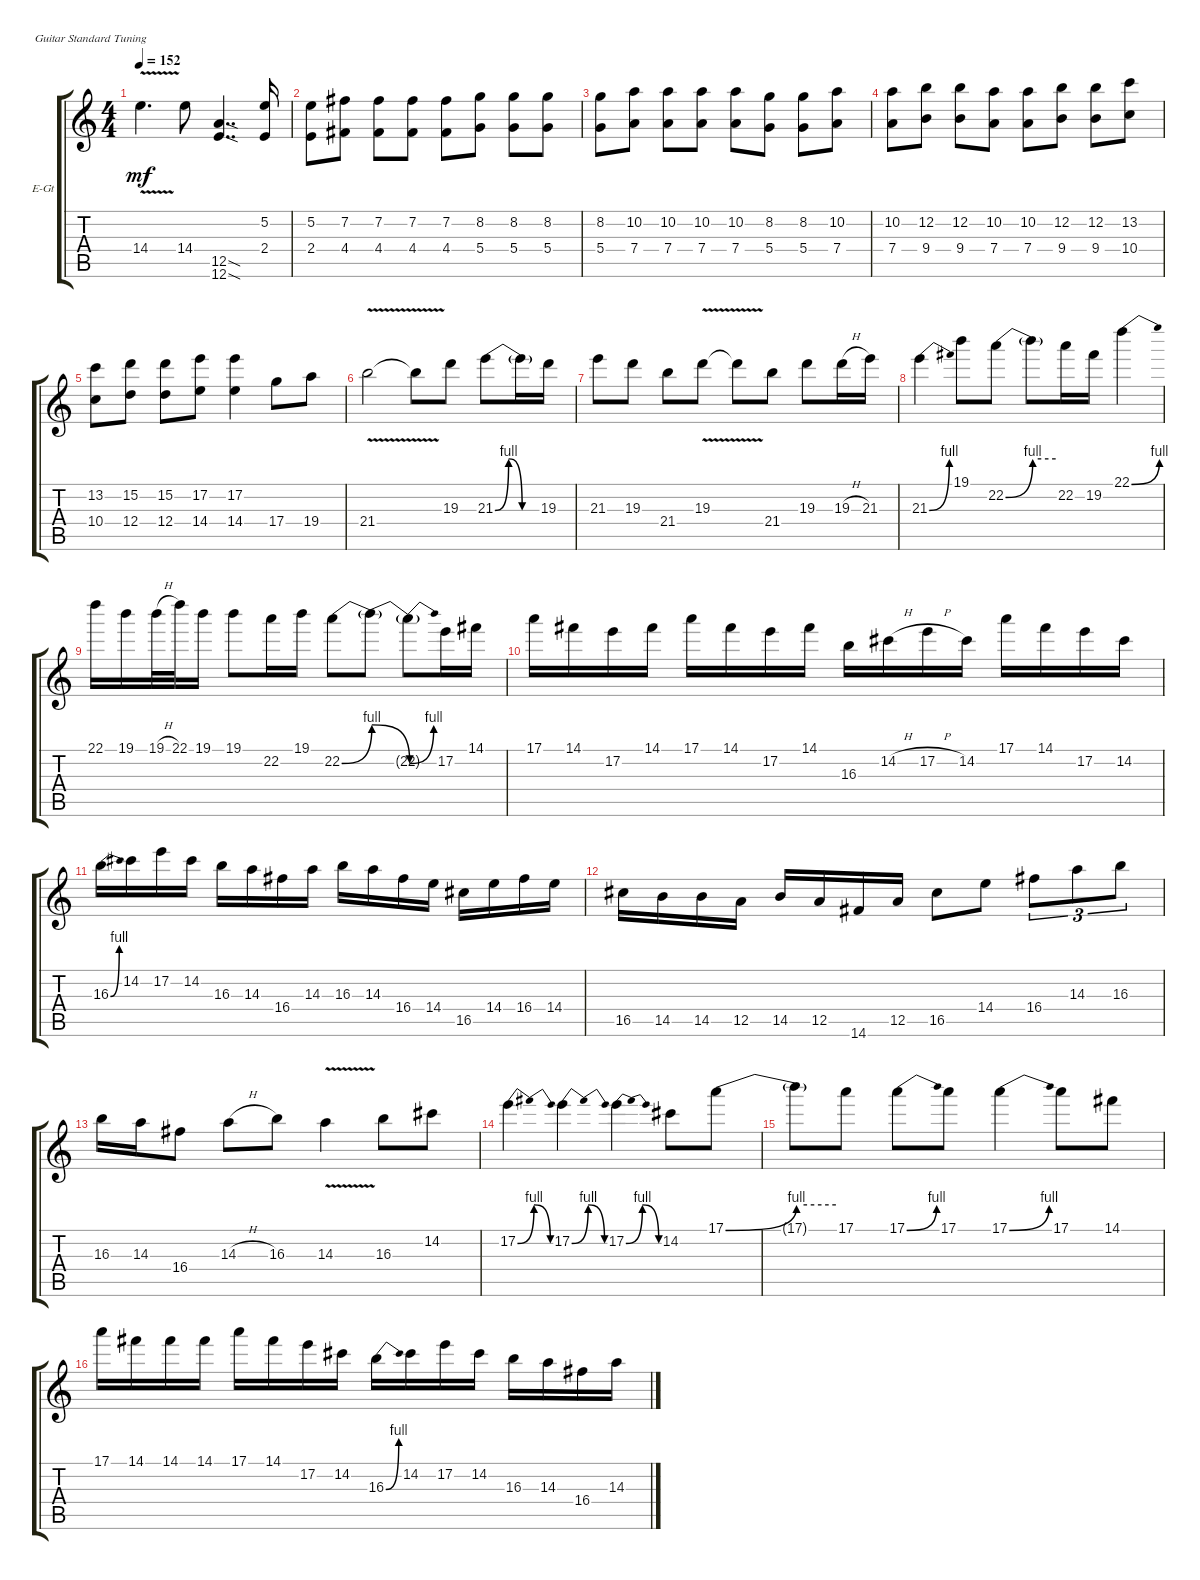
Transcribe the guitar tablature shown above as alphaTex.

\defaultSystemsLayout 4
\bracketExtendMode groupsimilarinstruments
\firstSystemTrackNameOrientation horizontal
\otherSystemsTrackNameOrientation horizontal
\track ("Electric Guitar" "E-Gt") {instrument distortionguitar}
\staff {score tabs}
\tuning (E4 B3 G3 D3 A2 E2)
\ts (4 4)
\tempo 152
\clef g2
\ks c
14.4{v t}.4{d dy mf} 14.4.8 (12.5{sod} 12.6{sod}).4{dd} (5.2 2.4).16 |
(5.2 2.4).8 (7.2 4.4).8 (7.2 4.4).8 (7.2 4.4).8 (7.2 4.4).8 (8.2 5.4).8 (8.2 5.4).8 (8.2 5.4).8 |
(8.2 5.4).8 (10.2 7.4).8 (10.2 7.4).8 (10.2 7.4).8 (10.2 7.4).8 (8.2 5.4).8 (8.2 5.4).8 (10.2 7.4).8 |
(10.2 7.4).8 (12.2 9.4).8 (12.2 9.4).8 (10.2 7.4).8 (10.2 7.4).8 (12.2 9.4).8 (12.2 9.4).8 (13.2 10.4).8 |
(13.2 10.4).8 (15.2 12.4).8 (15.2 12.4).8 (17.2 14.4).8 (17.2 14.4).4 17.4.8 19.4.8 |
21.4{v}.2 21.4{v t}.8 19.3.8 21.3{be (bendrelease 0 0 30 4 30 4 60 0)}.8 21.3{be (hold 0 0 60 0) t}.16 19.3.16 |
21.3.8 19.3.8 21.4.8 19.3{v}.8 19.3{v t}.8 21.4.8 19.3.8 19.3{h}.16 21.3.16 |
21.3{be (bend 0 0 60 4)}.4 19.1.8 22.2{be (bend 0 0 60 4)}.8 22.2{be (hold 0 4 60 4) t}.8 22.2.16 19.2.16 22.1{be (bend 0 0 60 4)}.4 |
22.1.16 19.1.16 19.1{h}.32 22.1.32 19.1.16 19.1.8 22.2.16 19.1.16 22.2{be (bend 0 0 60 4)}.8 22.2{be (release 0 4 60 0) t}.8 22.2{be (bend 0 0 60 4) t}.8 17.2.16 14.1.16 |
17.1.16 14.1.16 17.2.16 14.1.16 17.1.16 14.1.16 17.2.16 14.1.16 16.3.16 14.2{h}.16 17.2{h}.16 14.2.16 17.1.16 14.1.16 17.2.16 14.2.16 |
16.3{be (bend 0 0 60 4)}.16 14.2.16 17.2.16 14.2.16 16.3.16 14.3.16 16.4.16 14.3.16 16.3.16 14.3.16 16.4.16 14.4.16 16.5.16 14.4.16 16.4.16 14.4.16 |
16.5.16 14.5.16 14.5.16 12.5.16 14.5.16 12.5.16 14.6.16 12.5.16 16.5.8 14.4.8 16.4.8{tu (3 2)} 14.3.8{tu (3 2)} 16.3.8{tu (3 2)} |
16.3.16 14.3.16 16.4.8 14.3{h}.8 16.3.8 14.3{v}.4 16.3.8 14.2.8 |
17.2{be (bendrelease 0 0 30 4 30 4 60 0)}.4 17.2{be (bendrelease 0 0 30 4 30 4 60 0)}.4 17.2{be (bendrelease 0 0 30 4 30 4 60 0)}.4 14.2.8 17.1{be (bend 0 0 60 4)}.8 |
17.1{be (hold 0 4 60 4) t}.8 17.1.8 17.1{be (bend 0 0 60 4)}.8 17.1.8 17.1{be (bend 0 0 60 4)}.4 17.1.8 14.1.8 |
17.1.16 14.1.16 14.1.16 14.1.16 17.1.16 14.1.16 17.2.16 14.2.16 16.3{be (bend 0 0 60 4)}.16 14.2.16 17.2.16 14.2.16 16.3.16 14.3.16 16.4.16 14.3.16
